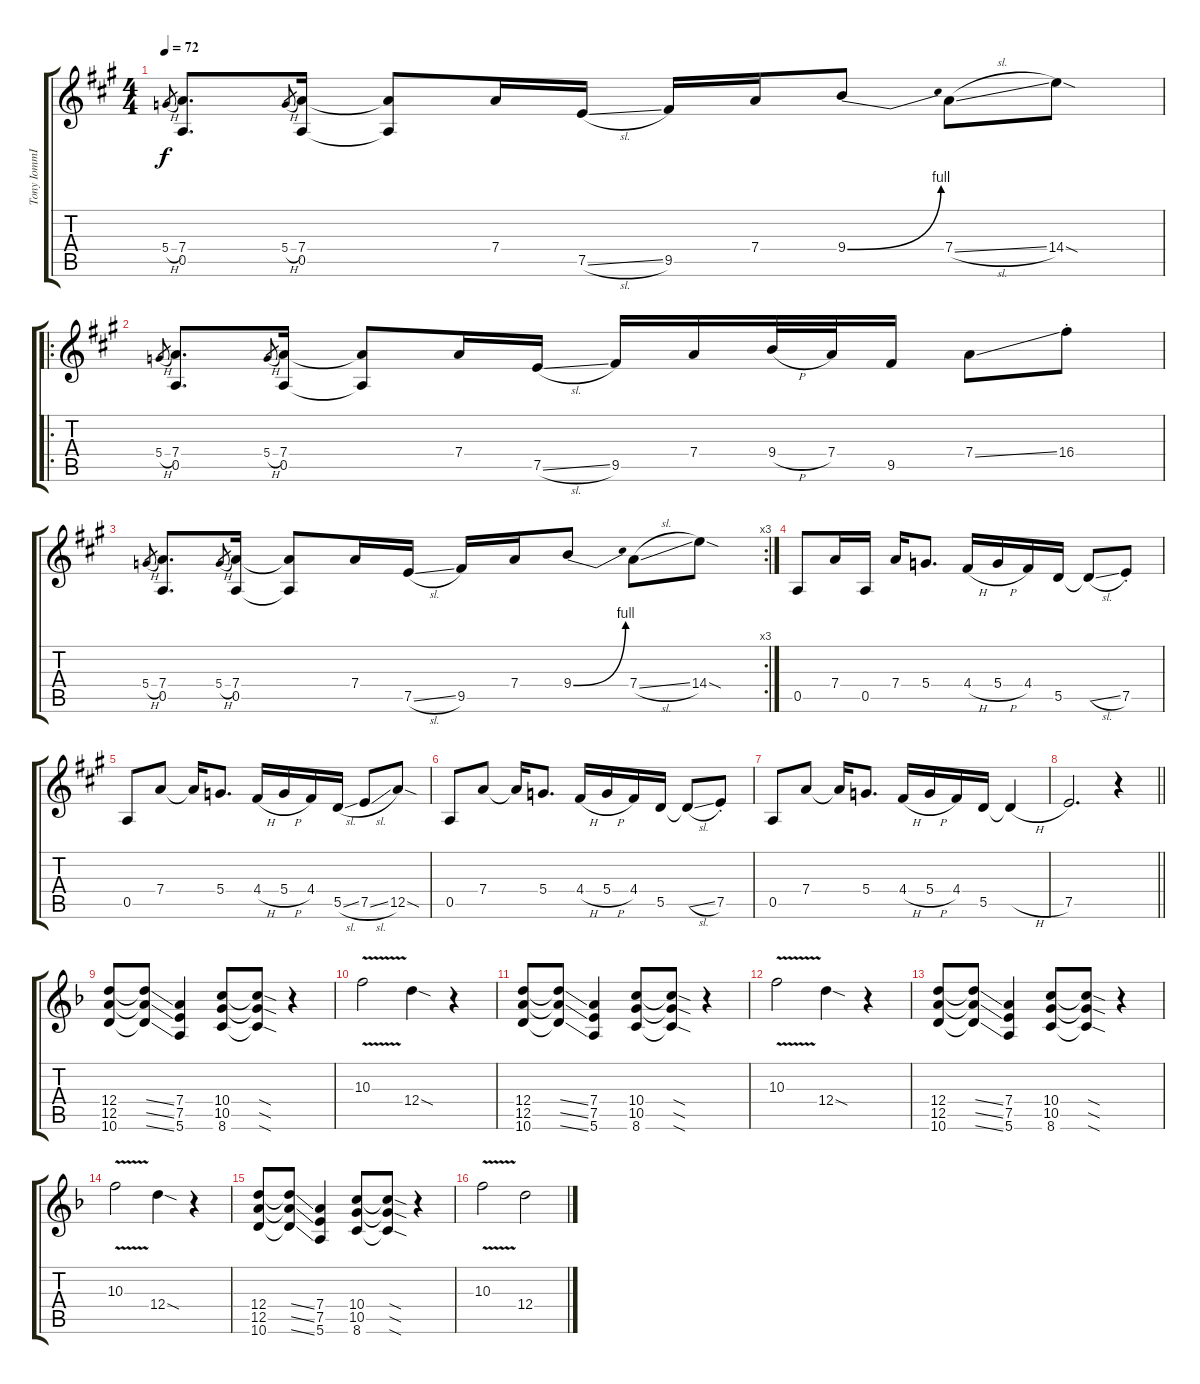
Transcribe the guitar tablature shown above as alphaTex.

\track ("Tony IommI Distortion (Rhythm I)" "Tony IommI") {instrument overdrivenguitar}
\staff {score tabs}
\tuning (E4 B3 G3 D3 A2 E2) {hide}
\ts (4 4)
\tempo 72
\clef g2
\ks a
5.4{h}.8{gr dy f} (7.4 0.5).8{d} 5.4{h}.8{gr} (7.4 0.5).16 (7.4{t} 0.5{t}).8 7.4.16 7.5{sl}.16 9.5.16 7.4.16 9.4{be (bend 0 0 60 4)}.8 7.4{sl}.8 14.4{sod}.8 |
\ro
5.4{h}.8{gr} (7.4 0.5).8{d} 5.4{h}.8{gr} (7.4 0.5).16 (7.4{t} 0.5{t}).8 7.4.16 7.5{sl}.16 9.5.16 7.4.16 9.4{h}.32 7.4.32 9.5.16 7.4{ss}.8 16.4{st}.8 |
\rc 3
5.4{h}.8{gr} (7.4 0.5).8{d} 5.4{h}.8{gr} (7.4 0.5).16 (7.4{t} 0.5{t}).8 7.4.16 7.5{sl}.16 9.5.16 7.4.16 9.4{be (bend 0 0 60 4)}.8 7.4{sl}.8 14.4{sod}.8 |
0.5.8 7.4.16 0.5.16 7.4.16 5.4.8{d} 4.4{h}.16 5.4{h}.16 4.4.16 5.5.16 5.5{sl t}.8 7.5{st}.8 |
0.5.8 7.4.8 7.4{t}.16 5.4.8{d} 4.4{h}.16 5.4{h}.16 4.4.16 5.5{sl}.16 7.5{sl}.8 12.5{sod}.8 |
0.5.8 7.4.8 7.4{t}.16 5.4.8{d} 4.4{h}.16 5.4{h}.16 4.4.16 5.5.16 5.5{sl t}.8 7.5{st}.8 |
0.5.8 7.4.8 7.4{t}.16 5.4.8{d} 4.4{h}.16 5.4{h}.16 4.4.16 5.5.16 5.5{h t}.4 |
\barLineRight lightlight
7.5.2{d} r.4 |
\ks f
(12.4 12.5 10.6).8 (12.4{ss t} 12.5{ss t} 10.6{ss t}).8 (7.4 7.5 5.6).4 (10.4 10.5 8.6).8 (10.4{sod t} 10.5{sod t} 8.6{sod t}).8 r.4 |
10.3{v}.2 12.4{sod}.4 r.4 |
(12.4 12.5 10.6).8 (12.4{ss t} 12.5{ss t} 10.6{ss t}).8 (7.4 7.5 5.6).4 (10.4 10.5 8.6).8 (10.4{sod t} 10.5{sod t} 8.6{sod t}).8 r.4 |
10.3{v}.2 12.4{sod}.4 r.4 |
(12.4 12.5 10.6).8 (12.4{ss t} 12.5{ss t} 10.6{ss t}).8 (7.4 7.5 5.6).4 (10.4 10.5 8.6).8 (10.4{sod t} 10.5{sod t} 8.6{sod t}).8 r.4 |
10.3{v}.2 12.4{sod}.4 r.4 |
(12.4 12.5 10.6).8 (12.4{ss t} 12.5{ss t} 10.6{ss t}).8 (7.4 7.5 5.6).4 (10.4 10.5 8.6).8 (10.4{sod t} 10.5{sod t} 8.6{sod t}).8 r.4 |
10.3{v}.2 12.4.2
